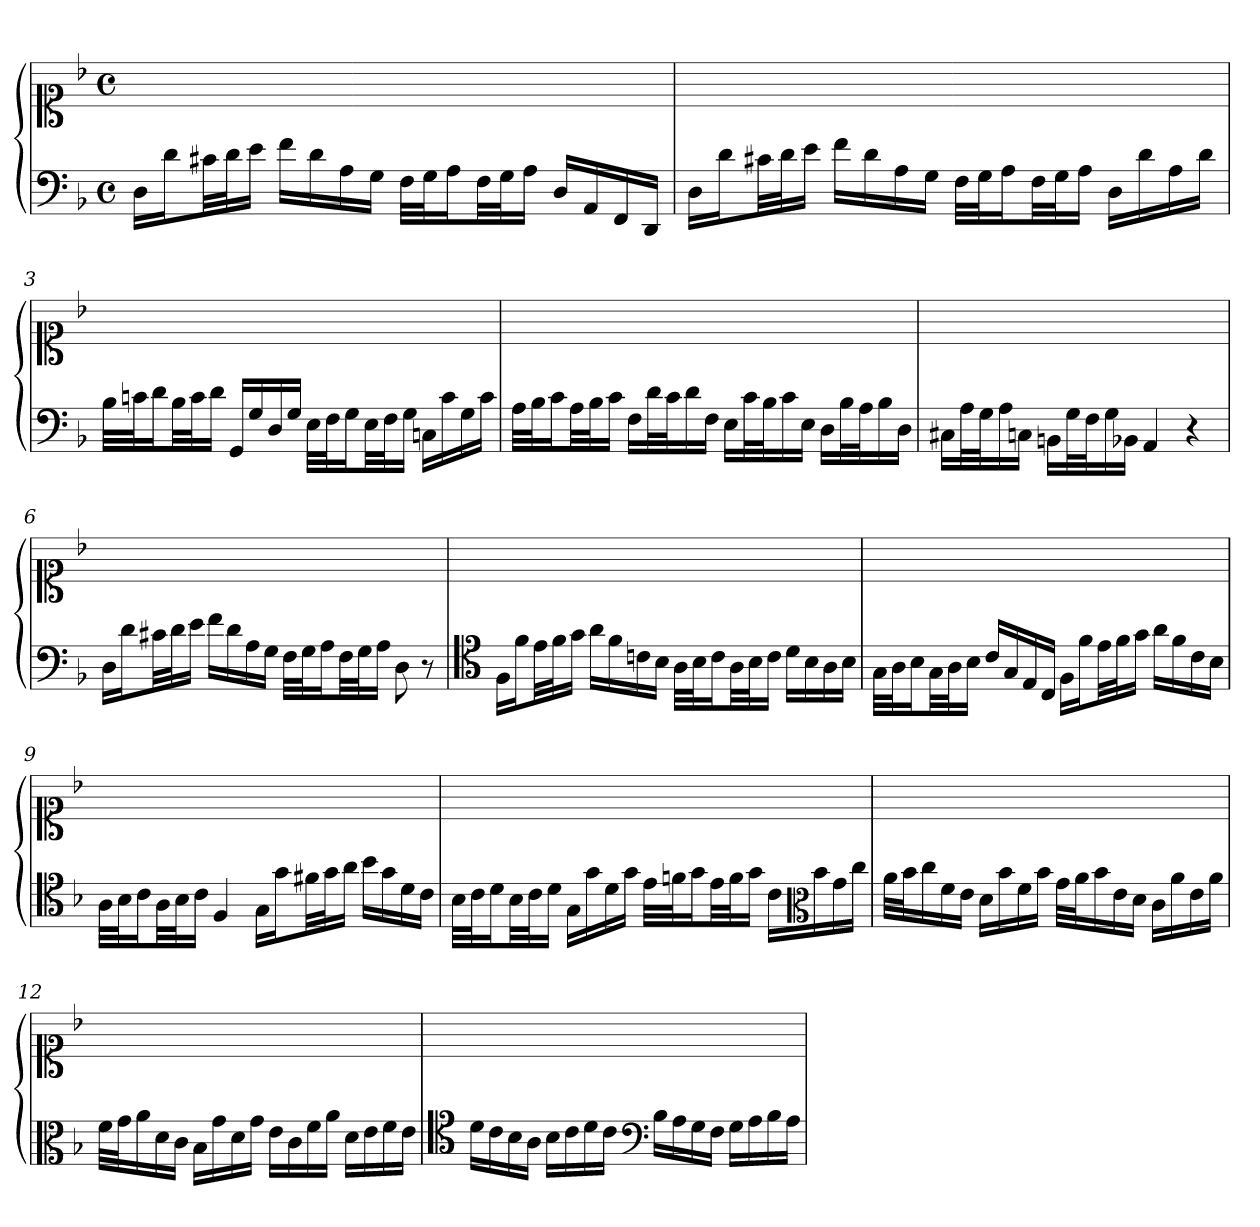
**kern	**kern
*part1	*part1
*staff2	*staff1
*clefF4	*clefC1
*k[b-]	*k[b-]
*F:	*F:
*M4/4	*M4/4
*met(c)	*met(c)
=1	=1
16DLL	1ryy
16dJ	.
32c#XLL	.
32dJ	.
16eJJ	.
16fLL	.
16d	.
16A	.
16GJJ	.
32FLLL	.
32GJ	.
16AJ	.
32FLL	.
32GJ	.
16AJJ	.
16DLL	.
16AA	.
16FF	.
16DDJJ	.
=2	=2
16DLL	1ryy
16dJ	.
32c#XLL	.
32dJ	.
16eJJ	.
16fLL	.
16d	.
16A	.
16GJJ	.
32FLLL	.
32GJ	.
16AJ	.
32FLL	.
32GJ	.
16AJJ	.
16DLL	.
16d	.
16A	.
16dJJ	.
=3	=3
32B-LLL	1ryy
32cnJ	.
16dJ	.
32B-LL	.
32cJ	.
16dJJ	.
16GGLL	.
16G	.
16D	.
16GJJ	.
32ELLL	.
32FJ	.
16GJ	.
32ELL	.
32FJ	.
16GJJ	.
16CnLL	.
16c	.
16G	.
16cJJ	.
!!LO:LB:g=z
=4	=4
32ALLL	1ryy
32B-J	.
16cJ	.
32ALL	.
32B-J	.
16cJJ	.
16FLL	.
32dL	.
32cJ	.
16d	.
16FJJ	.
16ELL	.
32cL	.
32B-J	.
16c	.
16EJJ	.
16DLL	.
32B-L	.
32AJ	.
16B-	.
16DJJ	.
=5	=5
16C#XLL	1ryy
32AL	.
32GJ	.
16A	.
16CnJJ	.
16BBnLL	.
32GL	.
32FJ	.
16G	.
16BB-XJJ	.
4AA	.
4r	.
!!LO:LB:g=z
=6	=6
16DLL	1ryy
16dJ	.
32c#XLL	.
32dJ	.
16eJJ	.
16fLL	.
16d	.
16A	.
16GJJ	.
32FLLL	.
32GJ	.
16AJ	.
32FLL	.
32GJ	.
16AJJ	.
8D	.
8r	.
=7	=7
*clefC4	*
16FLL	1ryy
16fJ	.
32eLL	.
32fJ	.
16gJJ	.
16aLL	.
16f	.
16cn	.
16B-JJ	.
32ALLL	.
32B-J	.
16cJ	.
32ALL	.
32B-J	.
16cJJ	.
16dLL	.
16B-	.
16A	.
16B-JJ	.
=8	=8
32GLLL	1ryy
32AJ	.
16B-J	.
32GLL	.
32AJ	.
16B-JJ	.
16cLL	.
16G	.
16E	.
16CJJ	.
16FLL	.
16fJ	.
32eLL	.
32fJ	.
16gJJ	.
16aLL	.
16f	.
16c	.
16B-JJ	.
=9	=9
32ALLL	1ryy
32B-J	.
16cJ	.
32ALL	.
32B-J	.
16cJJ	.
4F	.
16GLL	.
16gJ	.
32f#XLL	.
32gJ	.
16aJJ	.
16b-LL	.
16g	.
16d	.
16cJJ	.
!!LO:LB:g=z
=10	=10
32B-LLL	1ryy
32cJ	.
16dJ	.
32B-LL	.
32cJ	.
16dJJ	.
16GLL	.
16g	.
16d	.
16gJJ	.
32eLLL	.
32fnJ	.
16gJ	.
32eLL	.
32fJ	.
16gJJ	.
16cLL	.
*clefC3	*
16b-	.
16g	.
16ccJJ	.
=11	=11
32aLLL	1ryy
32b-J	.
16cc	.
16f	.
16eJJ	.
16dLL	.
16b-	.
16f	.
16b-JJ	.
32gLLL	.
32aJ	.
16b-	.
16e	.
16dJJ	.
16cLL	.
16a	.
16e	.
16aJJ	.
=12	=12
32fLLL	1ryy
32gJ	.
16a	.
16d	.
16cJJ	.
16B-LL	.
16g	.
16d	.
16gJJ	.
16eLL	.
16c	.
16f	.
16aJJ	.
16dLL	.
16e	.
16f	.
16eJJ	.
=13	=13
*clefC4	*
16dLL	1ryy
16c	.
16B-	.
16AJJ	.
16B-LL	.
16c	.
16d	.
16cJJ	.
*clefF4	*
16B-LL	.
16A	.
16G	.
16FJJ	.
16GLL	.
16A	.
16B-	.
16AJJ	.
=	=
*-	*-
